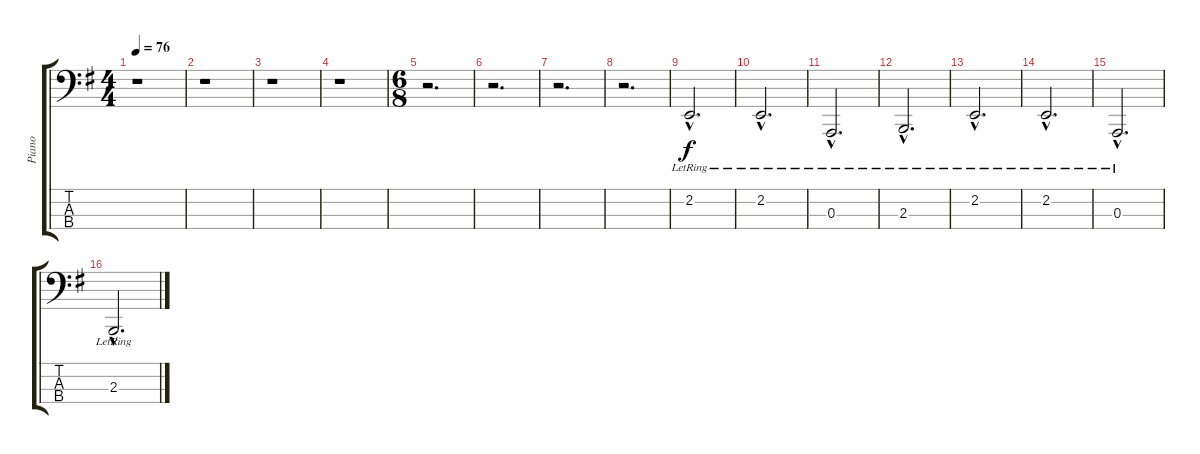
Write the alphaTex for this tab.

\track ("Piano" "Piano") {instrument acousticgrandpiano}
\staff {score tabs}
\tuning (G2 D2 A1 E1) {hide}
\ts (4 4)
\tempo 76
\clef f4
\ks g
r.1{dy f} |
r.1 |
r.1 |
r.1 |
\ts (6 8)
r.2{d} |
r.2{d} |
r.2{d} |
r.2{d} |
2.2{hac lr}.2{d} |
2.2{hac lr}.2{d} |
0.3{hac lr}.2{d} |
2.3{hac lr}.2{d} |
2.2{hac lr}.2{d} |
2.2{hac lr}.2{d} |
0.3{hac lr}.2{d} |
2.3{hac lr}.2{d}
